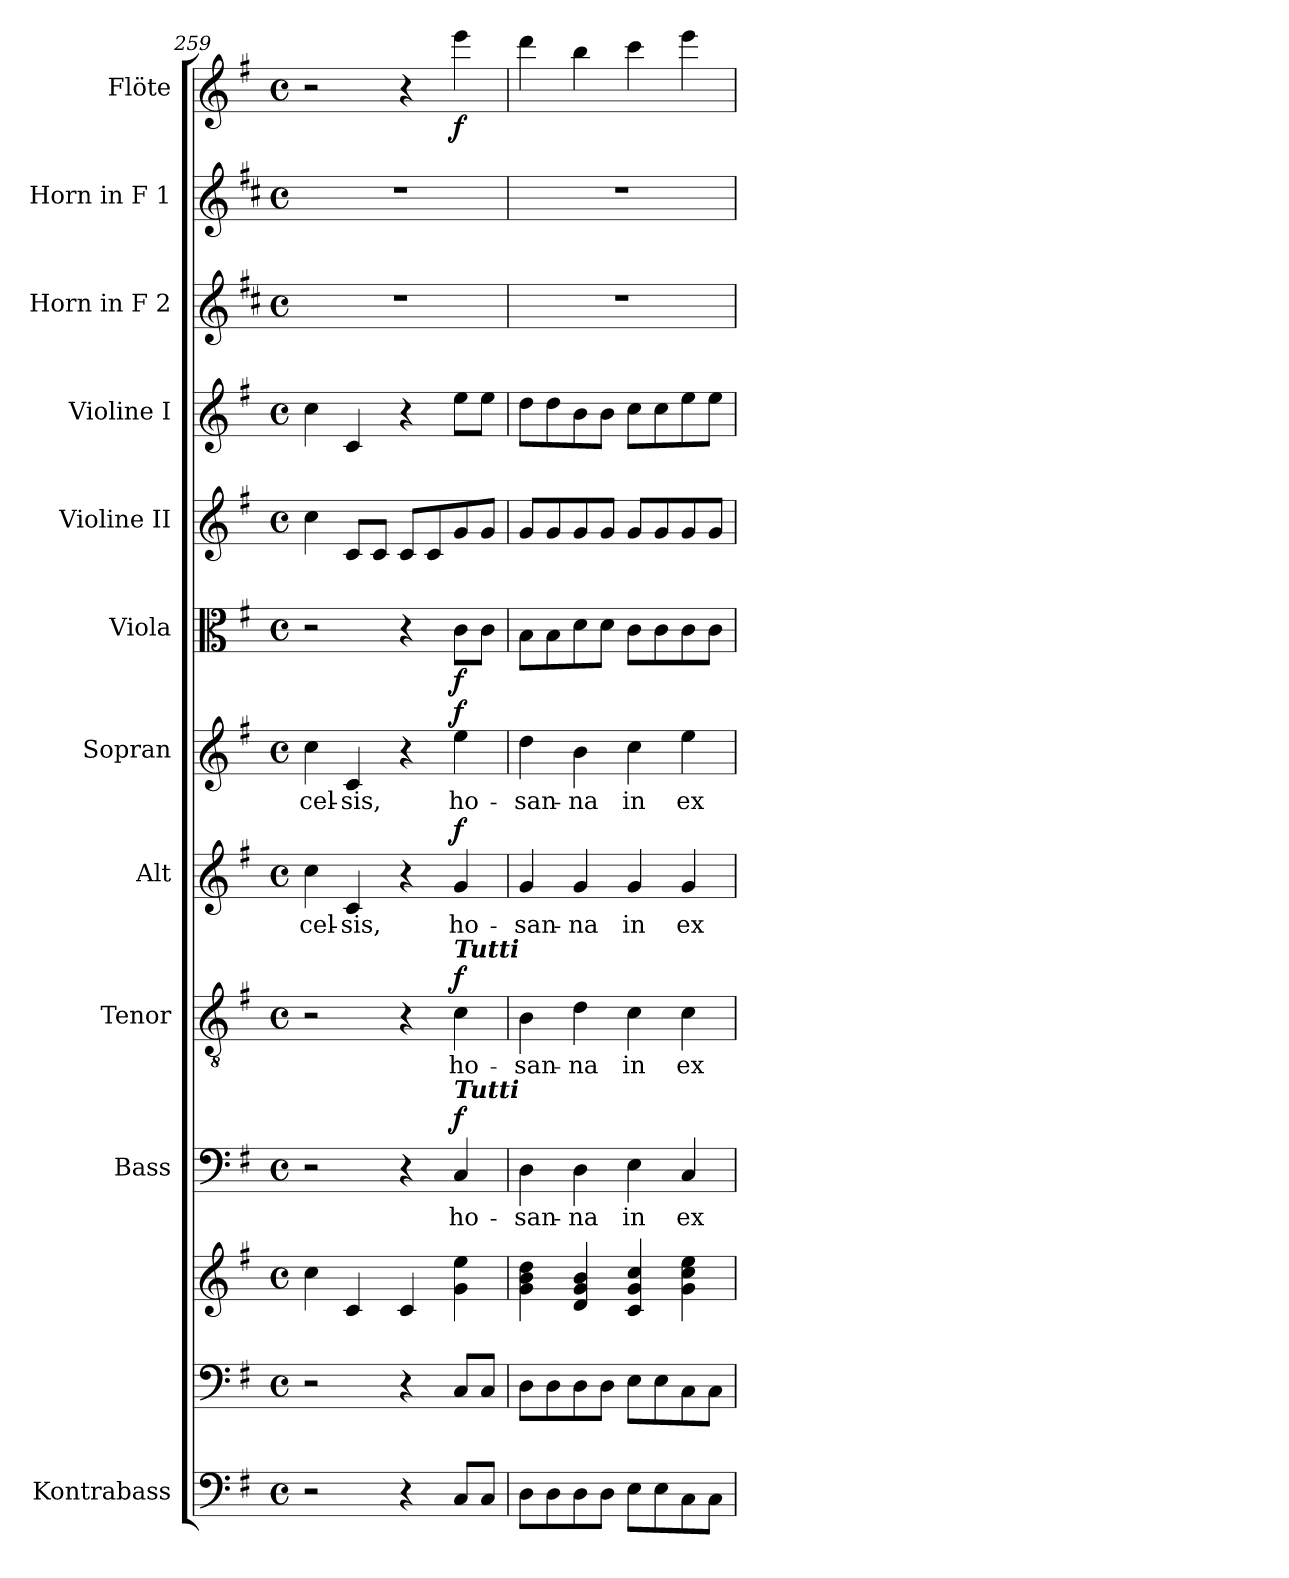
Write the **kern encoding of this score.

**kern	**kern	**kern	**kern	**text	**dynam	**kern	**text	**dynam	**kern	**text	**dynam	**kern	**text	**dynam	**kern	**dynam	**kern	**kern	**kern	**kern	**kern	**dynam
*part12	*part11	*part11	*part10	*part10	*part10	*part9	*part9	*part9	*part8	*part8	*part8	*part7	*part7	*part7	*part6	*part6	*part5	*part4	*part3	*part2	*part1	*part1
*staff13	*staff12	*staff11	*staff10	*staff10	*staff10	*staff9	*staff9	*staff9	*staff8	*staff8	*staff8	*staff7	*staff7	*staff7	*staff6	*staff6	*staff5	*staff4	*staff3	*staff2	*staff1	*staff1
*I"Kontrabass	*	*	*I"Bass	*	*	*I"Tenor	*	*	*I"Alt	*	*	*I"Sopran	*	*	*I"Viola	*	*I"Violine II	*I"Violine I	*I"Horn in F 2	*I"Horn in F 1	*I"Flöte	*
*I'Kb.	*	*	*I'B.	*	*	*I'T.	*	*	*I'A.	*	*	*I'S.	*	*	*I'Vla.	*	*I'Vl. II	*I'Vl. I	*	*	*I'Fl.	*
*clefF4	*clefF4	*clefG2	*clefF4	*	*	*clefGv2	*	*	*clefG2	*	*	*clefG2	*	*	*clefC3	*	*clefG2	*clefG2	*clefG2	*clefG2	*clefG2	*
*ITrd7c12	*	*	*	*	*	*	*	*	*	*	*	*	*	*	*	*	*	*	*ITrd4c7	*ITrd4c7	*	*
*k[f#]	*k[f#]	*k[f#]	*k[f#]	*	*	*k[f#]	*	*	*k[f#]	*	*	*k[f#]	*	*	*k[f#]	*	*k[f#]	*k[f#]	*k[f#]	*k[f#]	*k[f#]	*
*G:	*G:	*G:	*G:	*	*	*G:	*	*	*G:	*	*	*G:	*	*	*G:	*	*G:	*G:	*G:	*G:	*G:	*
*M4/4	*M4/4	*M4/4	*M4/4	*	*	*M4/4	*	*	*M4/4	*	*	*M4/4	*	*	*M4/4	*	*M4/4	*M4/4	*M4/4	*M4/4	*M4/4	*
*met(c)	*met(c)	*met(c)	*met(c)	*	*	*met(c)	*	*	*met(c)	*	*	*met(c)	*	*	*met(c)	*	*met(c)	*met(c)	*met(c)	*met(c)	*met(c)	*
=259	=259	=259	=259	=259	=259	=259	=259	=259	=259	=259	=259	=259	=259	=259	=259	=259	=259	=259	=259	=259	=259	=259
!	!	!	!	!	!	!	!	!	!	!LO:LY:b	!	!	!LO:LY:b	!	!	!	!	!	!	!	!	!
2r	2r	4cc\	2r	.	.	2r	.	.	4cc\	-cel-	.	4cc\	-cel-	.	2r	.	4cc\	4cc\	1r	1r	2r	.
!	!	!	!	!	!	!	!	!	!	!LO:LY:b	!	!	!LO:LY:b	!	!	!	!	!	!	!	!	!
.	.	4c/	.	.	.	.	.	.	4c/	-sis,	.	4c/	-sis,	.	.	.	8c/L	4c/	.	.	.	.
.	.	.	.	.	.	.	.	.	.	.	.	.	.	.	.	.	8c/J	.	.	.	.	.
4r	4r	4c/	4r	.	.	4r	.	.	4r	.	.	4r	.	.	4r	.	8c/L	4r	.	.	4r	.
.	.	.	.	.	.	.	.	.	.	.	.	.	.	.	.	.	8c/	.	.	.	.	.
!	!	!	!	!	!	!LO:TX:a:Bi:t=Tutti	!	!	!	!	!	!	!	!	!	!	!	!	!	!	!	!
!	!	!	!LO:TX:a:Bi:t=Tutti	!	!	!	!	!	!	!	!	!	!	!	!	!	!	!	!	!	!	!
!	!	!	!	!LO:LY:b	!LO:DY:a	!	!LO:LY:b	!LO:DY:a	!	!LO:LY:b	!LO:DY:a	!	!LO:LY:b	!LO:DY:a	!	!LO:DY:b	!	!	!	!	!	!LO:DY:b
8CC/L	8C/L	4g\ 4ee\	4C/	ho-	f	4c\	ho-	f	4g/	ho-	f	4ee\	ho-	f	8c\L	f	8g/	8ee\L	.	.	4eee\	f
8CC/J	8C/J	.	.	.	.	.	.	.	.	.	.	.	.	.	8c\J	.	8g/J	8ee\J	.	.	.	.
=260	=260	=260	=260	=260	=260	=260	=260	=260	=260	=260	=260	=260	=260	=260	=260	=260	=260	=260	=260	=260	=260	=260
!	!	!	!	!LO:LY:b	!	!	!LO:LY:b	!	!	!LO:LY:b	!	!	!LO:LY:b	!	!	!	!	!	!	!	!	!
8DD\L	8D\L	4g\ 4b\ 4dd\	4D\	-san-	.	4B\	-san-	.	4g/	-san-	.	4dd\	-san-	.	8B\L	.	8g/L	8dd\L	1r	1r	4ddd\	.
8DD\	8D\	.	.	.	.	.	.	.	.	.	.	.	.	.	8B\	.	8g/	8dd\	.	.	.	.
!	!	!	!	!LO:LY:b	!	!	!LO:LY:b	!	!	!LO:LY:b	!	!	!LO:LY:b	!	!	!	!	!	!	!	!	!
8DD\	8D\	4d/ 4g/ 4b/	4D\	-na	.	4d\	-na	.	4g/	-na	.	4b\	-na	.	8d\	.	8g/	8b\	.	.	4bb\	.
8DD\J	8D\J	.	.	.	.	.	.	.	.	.	.	.	.	.	8d\J	.	8g/J	8b\J	.	.	.	.
!	!	!	!	!LO:LY:b	!	!	!LO:LY:b	!	!	!LO:LY:b	!	!	!LO:LY:b	!	!	!	!	!	!	!	!	!
8EE\L	8E\L	4c/ 4g/ 4cc/	4E\	in	.	4c\	in	.	4g/	in	.	4cc\	in	.	8c\L	.	8g/L	8cc\L	.	.	4ccc\	.
8EE\	8E\	.	.	.	.	.	.	.	.	.	.	.	.	.	8c\	.	8g/	8cc\	.	.	.	.
!	!	!	!	!LO:LY:b	!	!	!LO:LY:b	!	!	!LO:LY:b	!	!	!LO:LY:b	!	!	!	!	!	!	!	!	!
8CC\	8C\	4g\ 4cc\ 4ee\	4C/	ex-	.	4c\	ex-	.	4g/	ex-	.	4ee\	ex-	.	8c\	.	8g/	8ee\	.	.	4eee\	.
8CC\J	8C\J	.	.	.	.	.	.	.	.	.	.	.	.	.	8c\J	.	8g/J	8ee\J	.	.	.	.
=	=	=	=	=	=	=	=	=	=	=	=	=	=	=	=	=	=	=	=	=	=	=
*-	*-	*-	*-	*-	*-	*-	*-	*-	*-	*-	*-	*-	*-	*-	*-	*-	*-	*-	*-	*-	*-	*-
